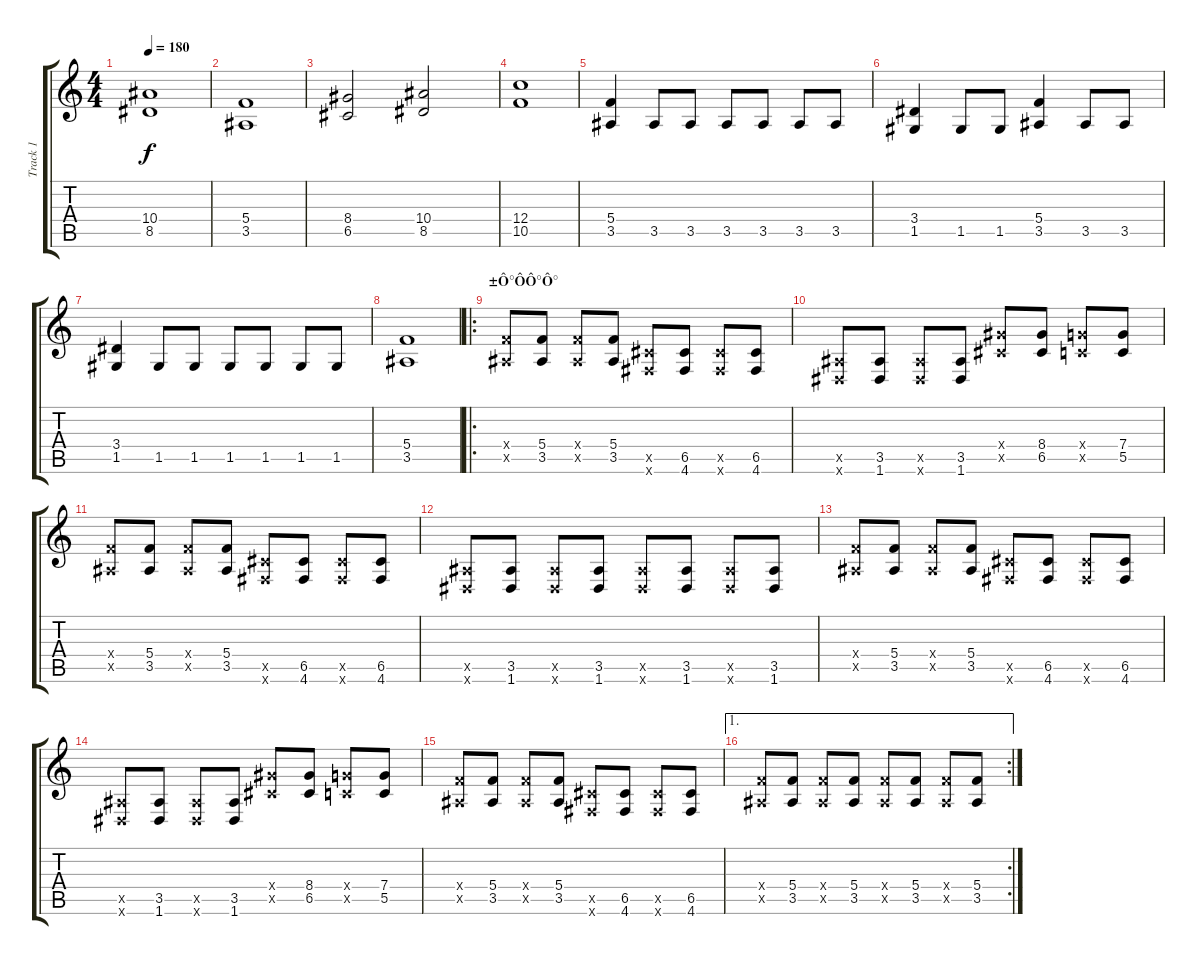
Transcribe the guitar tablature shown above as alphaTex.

\track ("Track 1" "Track 1") {instrument distortionguitar}
\staff {score tabs}
\tuning (D4 A3 F3 C3 G2 D2) {hide}
\ts (4 4)
\tempo 180
\clef g2
\ks c
(10.4 8.5).1{dy f} |
(5.4 3.5).1 |
(8.4 6.5).2 (10.4 8.5).2 |
(12.4 10.5).1 |
(5.4 3.5).4 3.5.8 3.5.8 3.5.8 3.5.8 3.5.8 3.5.8 |
(3.4 1.5).4 1.5.8 1.5.8 (5.4 3.5).4 3.5.8 3.5.8 |
(3.4 1.5).4 1.5.8 1.5.8 1.5.8 1.5.8 1.5.8 1.5.8 |
(5.4 3.5).1 |
\ro
\section ("" "±Ô°ÔÔ°Ô°")
(5.4{x} 3.5{x}).8 (5.4 3.5).8 (5.4{x} 3.5{x}).8 (5.4 3.5).8 (6.5{x} 4.6{x}).8 (6.5 4.6).8 (6.5{x} 4.6{x}).8 (6.5 4.6).8 |
(3.5{x} 1.6{x}).8 (3.5 1.6).8 (3.5{x} 1.6{x}).8 (3.5 1.6).8 (8.4{x} 6.5{x}).8 (8.4 6.5).8 (7.4{x} 5.5{x}).8 (7.4 5.5).8 |
(5.4{x} 3.5{x}).8 (5.4 3.5).8 (5.4{x} 3.5{x}).8 (5.4 3.5).8 (6.5{x} 4.6{x}).8 (6.5 4.6).8 (6.5{x} 4.6{x}).8 (6.5 4.6).8 |
(3.5{x} 1.6{x}).8 (3.5 1.6).8 (3.5{x} 1.6{x}).8 (3.5 1.6).8 (3.5{x} 1.6{x}).8 (3.5 1.6).8 (3.5{x} 1.6{x}).8 (3.5 1.6).8 |
(5.4{x} 3.5{x}).8 (5.4 3.5).8 (5.4{x} 3.5{x}).8 (5.4 3.5).8 (6.5{x} 4.6{x}).8 (6.5 4.6).8 (6.5{x} 4.6{x}).8 (6.5 4.6).8 |
(3.5{x} 1.6{x}).8 (3.5 1.6).8 (3.5{x} 1.6{x}).8 (3.5 1.6).8 (8.4{x} 6.5{x}).8 (8.4 6.5).8 (7.4{x} 5.5{x}).8 (7.4 5.5).8 |
(5.4{x} 3.5{x}).8 (5.4 3.5).8 (5.4{x} 3.5{x}).8 (5.4 3.5).8 (6.5{x} 4.6{x}).8 (6.5 4.6).8 (6.5{x} 4.6{x}).8 (6.5 4.6).8 |
\ae 1
\rc 2
(5.4{x} 3.5{x}).8 (5.4 3.5).8 (5.4{x} 3.5{x}).8 (5.4 3.5).8 (5.4{x} 3.5{x}).8 (5.4 3.5).8 (5.4{x} 3.5{x}).8 (5.4 3.5).8
